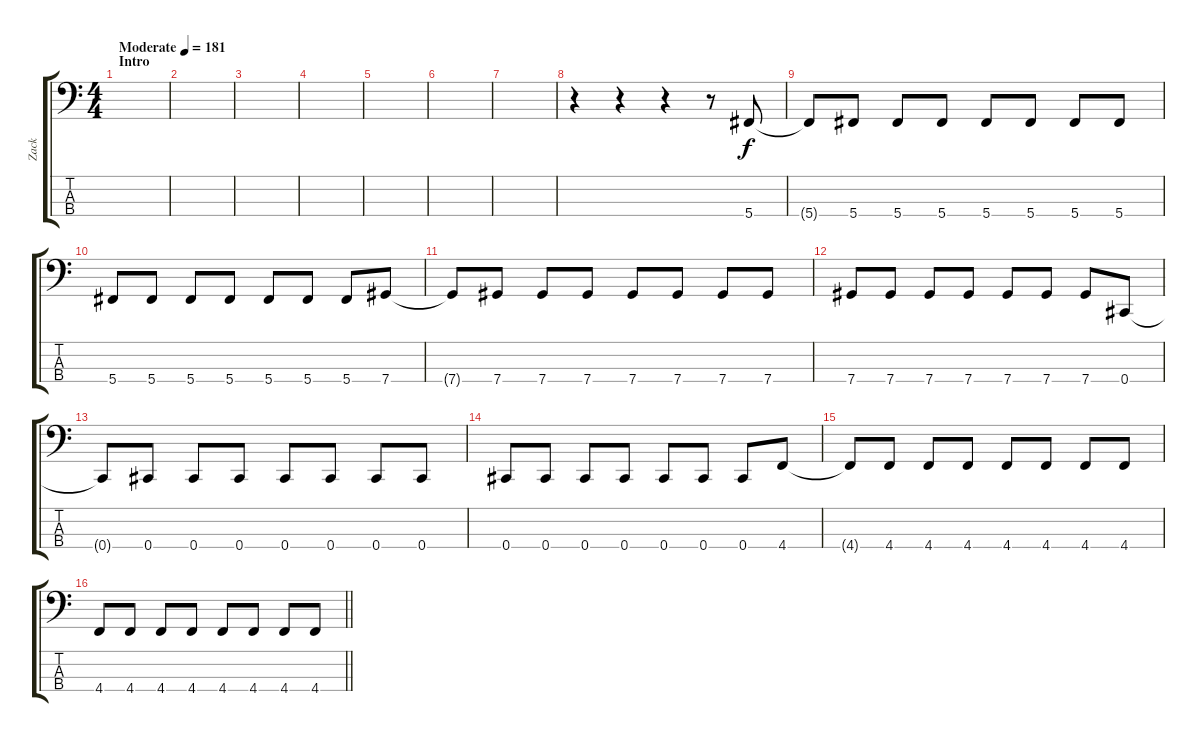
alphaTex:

\track ("Zack" "Zack") {instrument electricbassfinger}
\staff {score tabs}
\tuning (Gb2 Db2 Ab1 Db1) {hide}
\ts (4 4)
\section ("" "Intro")
\tempo (181 "Moderate")
\clef f4
\ks c
|
|
|
|
|
|
|
r.4 r.4 r.4 r.8 5.4.8 |
5.4{t}.8 5.4.8 5.4.8 5.4.8 5.4.8 5.4.8 5.4.8 5.4.8 |
5.4.8 5.4.8 5.4.8 5.4.8 5.4.8 5.4.8 5.4.8 7.4.8 |
7.4{t}.8 7.4.8 7.4.8 7.4.8 7.4.8 7.4.8 7.4.8 7.4.8 |
7.4.8 7.4.8 7.4.8 7.4.8 7.4.8 7.4.8 7.4.8 0.4.8 |
0.4{t}.8 0.4.8 0.4.8 0.4.8 0.4.8 0.4.8 0.4.8 0.4.8 |
0.4.8 0.4.8 0.4.8 0.4.8 0.4.8 0.4.8 0.4.8 4.4.8 |
4.4{t}.8 4.4.8 4.4.8 4.4.8 4.4.8 4.4.8 4.4.8 4.4.8 |
\barLineRight lightlight
4.4.8 4.4.8 4.4.8 4.4.8 4.4.8 4.4.8 4.4.8 4.4.8
